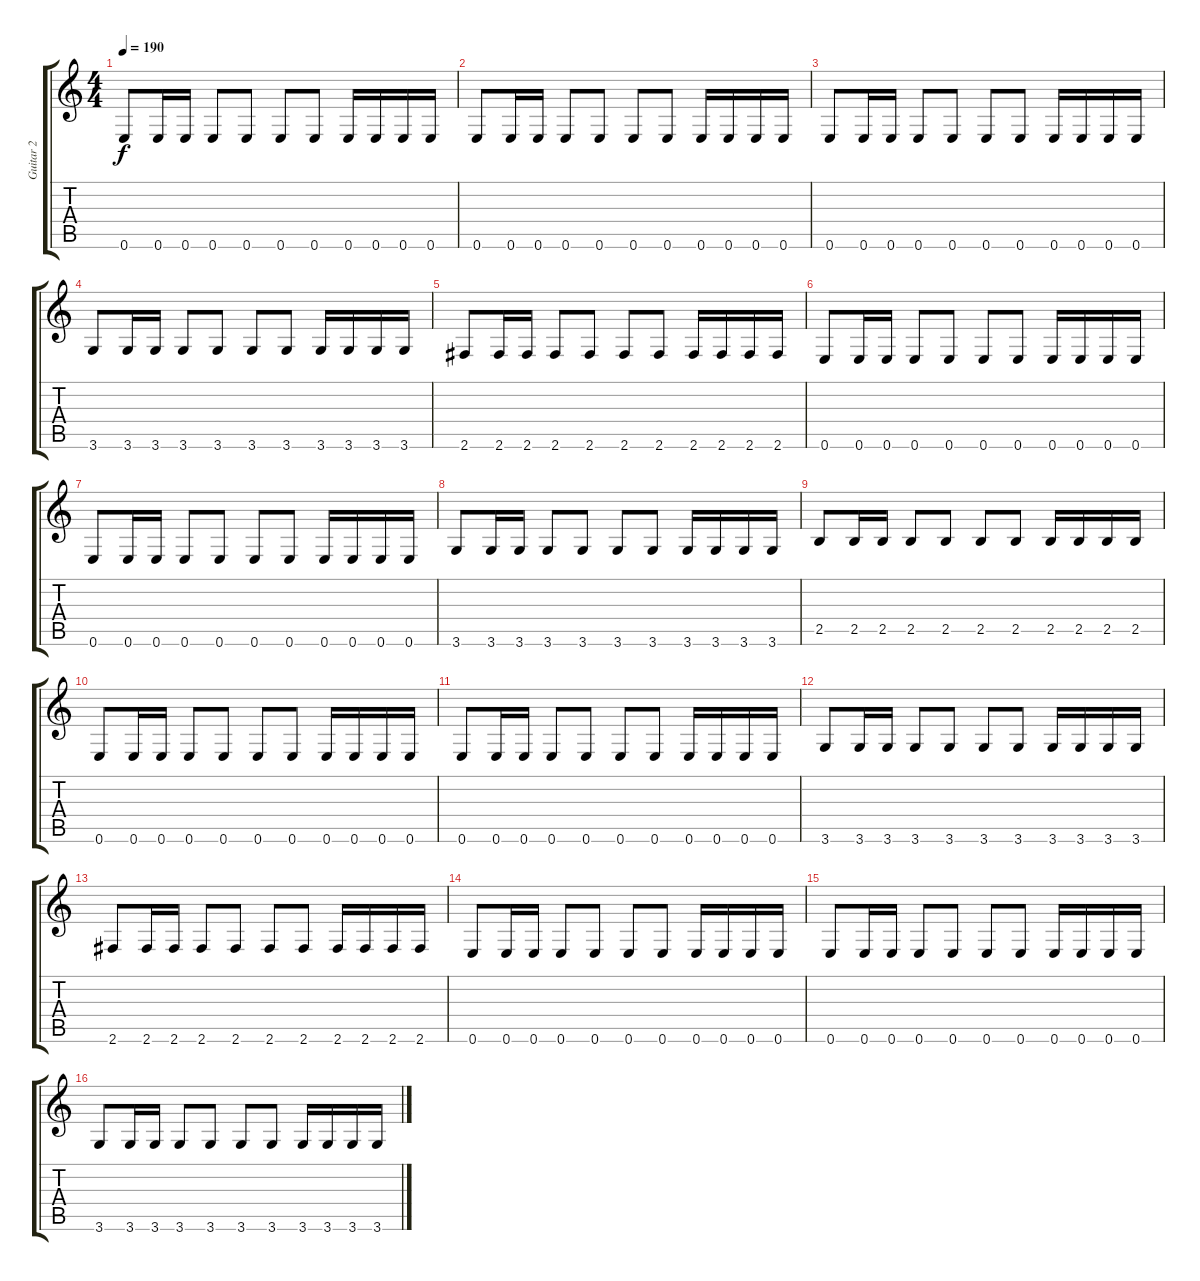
\track ("Guitar 2" "Guitar 2") {instrument distortionguitar}
\staff {score tabs}
\tuning (E4 B3 G3 D3 A2 E2) {hide}
\ts (4 4)
\tempo 190
\clef g2
\ks c
0.6.8{dy f} 0.6.16 0.6.16 0.6.8 0.6.8 0.6.8 0.6.8 0.6.16 0.6.16 0.6.16 0.6.16 |
0.6.8 0.6.16 0.6.16 0.6.8 0.6.8 0.6.8 0.6.8 0.6.16 0.6.16 0.6.16 0.6.16 |
0.6.8 0.6.16 0.6.16 0.6.8 0.6.8 0.6.8 0.6.8 0.6.16 0.6.16 0.6.16 0.6.16 |
3.6.8 3.6.16 3.6.16 3.6.8 3.6.8 3.6.8 3.6.8 3.6.16 3.6.16 3.6.16 3.6.16 |
2.6.8 2.6.16 2.6.16 2.6.8 2.6.8 2.6.8 2.6.8 2.6.16 2.6.16 2.6.16 2.6.16 |
0.6.8 0.6.16 0.6.16 0.6.8 0.6.8 0.6.8 0.6.8 0.6.16 0.6.16 0.6.16 0.6.16 |
0.6.8 0.6.16 0.6.16 0.6.8 0.6.8 0.6.8 0.6.8 0.6.16 0.6.16 0.6.16 0.6.16 |
3.6.8 3.6.16 3.6.16 3.6.8 3.6.8 3.6.8 3.6.8 3.6.16 3.6.16 3.6.16 3.6.16 |
2.5.8 2.5.16 2.5.16 2.5.8 2.5.8 2.5.8 2.5.8 2.5.16 2.5.16 2.5.16 2.5.16 |
0.6.8 0.6.16 0.6.16 0.6.8 0.6.8 0.6.8 0.6.8 0.6.16 0.6.16 0.6.16 0.6.16 |
0.6.8 0.6.16 0.6.16 0.6.8 0.6.8 0.6.8 0.6.8 0.6.16 0.6.16 0.6.16 0.6.16 |
3.6.8 3.6.16 3.6.16 3.6.8 3.6.8 3.6.8 3.6.8 3.6.16 3.6.16 3.6.16 3.6.16 |
2.6.8 2.6.16 2.6.16 2.6.8 2.6.8 2.6.8 2.6.8 2.6.16 2.6.16 2.6.16 2.6.16 |
0.6.8 0.6.16 0.6.16 0.6.8 0.6.8 0.6.8 0.6.8 0.6.16 0.6.16 0.6.16 0.6.16 |
0.6.8 0.6.16 0.6.16 0.6.8 0.6.8 0.6.8 0.6.8 0.6.16 0.6.16 0.6.16 0.6.16 |
3.6.8 3.6.16 3.6.16 3.6.8 3.6.8 3.6.8 3.6.8 3.6.16 3.6.16 3.6.16 3.6.16
